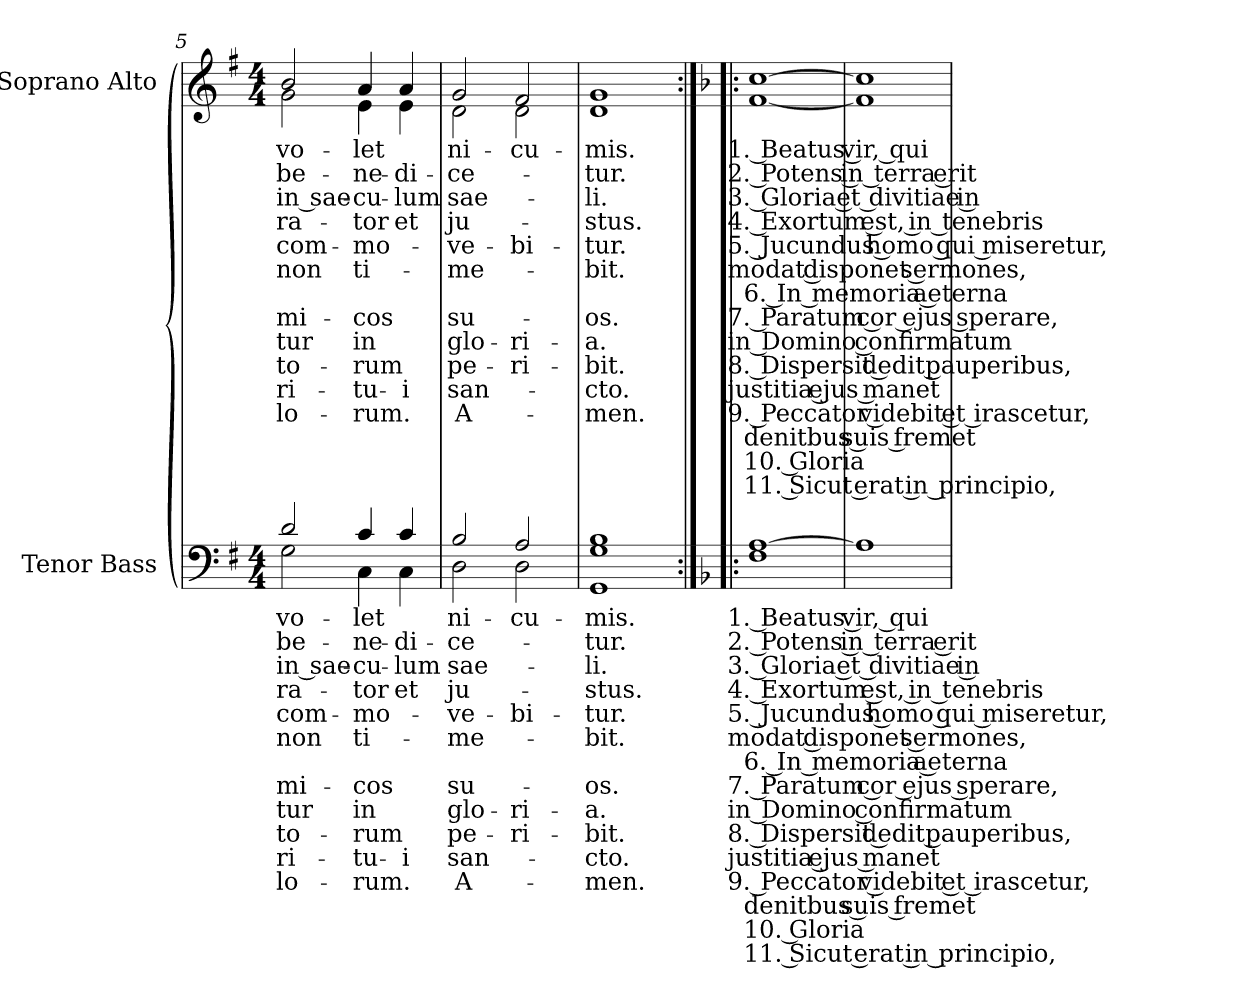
**kern	**text	**text	**text	**text	**text	**text	**text	**text	**text	**text	**text	**text	**text	**text	**text	**kern	**text	**text	**text	**text	**text	**text	**text	**text	**text	**text	**text	**text	**text	**text	**text
*part2	*part2	*part2	*part2	*part2	*part2	*part2	*part2	*part2	*part2	*part2	*part2	*part2	*part2	*part2	*part2	*part1	*part1	*part1	*part1	*part1	*part1	*part1	*part1	*part1	*part1	*part1	*part1	*part1	*part1	*part1	*part1
*staff2	*staff2	*staff2	*staff2	*staff2	*staff2	*staff2	*staff2	*staff2	*staff2	*staff2	*staff2	*staff2	*staff2	*staff2	*staff2	*staff1	*staff1	*staff1	*staff1	*staff1	*staff1	*staff1	*staff1	*staff1	*staff1	*staff1	*staff1	*staff1	*staff1	*staff1	*staff1
*I"Tenor Bass	*	*	*	*	*	*	*	*	*	*	*	*	*	*	*	*I"Soprano Alto	*	*	*	*	*	*	*	*	*	*	*	*	*	*	*
*I'T. B.	*	*	*	*	*	*	*	*	*	*	*	*	*	*	*	*I'S. A.	*	*	*	*	*	*	*	*	*	*	*	*	*	*	*
*clefF4	*	*	*	*	*	*	*	*	*	*	*	*	*	*	*	*clefG2	*	*	*	*	*	*	*	*	*	*	*	*	*	*	*
*k[f#]	*	*	*	*	*	*	*	*	*	*	*	*	*	*	*	*k[f#]	*	*	*	*	*	*	*	*	*	*	*	*	*	*	*
*G:	*	*	*	*	*	*	*	*	*	*	*	*	*	*	*	*G:	*	*	*	*	*	*	*	*	*	*	*	*	*	*	*
*M4/4	*	*	*	*	*	*	*	*	*	*	*	*	*	*	*	*M4/4	*	*	*	*	*	*	*	*	*	*	*	*	*	*	*
=5	=5	=5	=5	=5	=5	=5	=5	=5	=5	=5	=5	=5	=5	=5	=5	=5	=5	=5	=5	=5	=5	=5	=5	=5	=5	=5	=5	=5	=5	=5	=5
!	!LO:LY:a	!LO:LY:a	!LO:LY:a	!LO:LY:a	!LO:LY:a	!LO:LY:a	!	!LO:LY:a	!LO:LY:a	!LO:LY:a	!LO:LY:a	!LO:LY:a	!	!	!	!	!LO:LY:b	!LO:LY:b	!LO:LY:b	!LO:LY:b	!LO:LY:b	!LO:LY:b	!	!LO:LY:b	!LO:LY:b	!LO:LY:b	!LO:LY:b	!LO:LY:b	!	!	!
*^	*	*	*	*	*	*	*	*	*	*	*	*	*	*	*	*^	*	*	*	*	*	*	*	*	*	*	*	*	*	*	*
2d/	2G\	vo-	be-	in sae-	-ra-	com-	non	.	mi-	-tur	to-	ri-	lo-	.	.	.	2b/	2g\	vo-	be-	in sae-	-ra-	com-	non	.	mi-	-tur	to-	ri-	lo-	.	.	.
!	!	!LO:LY:a	!LO:LY:a	!LO:LY:a	!LO:LY:a	!LO:LY:a	!LO:LY:a	!	!LO:LY:a	!LO:LY:a	!LO:LY:a	!LO:LY:a	!LO:LY:a	!	!	!	!	!	!LO:LY:b	!LO:LY:b	!LO:LY:b	!LO:LY:b	!LO:LY:b	!LO:LY:b	!	!LO:LY:b	!LO:LY:b	!LO:LY:b	!LO:LY:b	!LO:LY:b	!	!	!
4c/	4C\	-let	-ne-	-cu-	-tor	-mo-	ti-	.	-cos	in	-rum	-tu-	-rum.	.	.	.	4a/	4e\	-let	-ne-	-cu-	-tor	-mo-	ti-	.	-cos	in	-rum	-tu-	-rum.	.	.	.
!	!	!	!LO:LY:a	!LO:LY:a	!LO:LY:a	!	!	!	!	!	!	!LO:LY:a	!	!	!	!	!	!	!	!LO:LY:b	!LO:LY:b	!LO:LY:b	!	!	!	!	!	!	!LO:LY:b	!	!	!	!
4c/	4C\	.	-di-	-lum	et	.	.	.	.	.	.	-i	.	.	.	.	4a/	4e\	.	-di-	-lum	et	.	.	.	.	.	.	-i	.	.	.	.
=6	=6	=6	=6	=6	=6	=6	=6	=6	=6	=6	=6	=6	=6	=6	=6	=6	=6	=6	=6	=6	=6	=6	=6	=6	=6	=6	=6	=6	=6	=6	=6	=6	=6
!	!	!LO:LY:a	!LO:LY:a	!LO:LY:a	!LO:LY:a	!LO:LY:a	!LO:LY:a	!	!LO:LY:a	!LO:LY:a	!LO:LY:a	!LO:LY:a	!LO:LY:a	!	!	!	!	!	!LO:LY:b	!LO:LY:b	!LO:LY:b	!LO:LY:b	!LO:LY:b	!LO:LY:b	!	!LO:LY:b	!LO:LY:b	!LO:LY:b	!LO:LY:b	!LO:LY:b	!	!	!
2B/	2D\	ni-	-ce-	sae-	ju-	-ve-	-me-	.	su-	glo-	pe-	san-	A-	.	.	.	2g/	2d\	ni-	-ce-	sae-	ju-	-ve-	-me-	.	su-	glo-	pe-	san-	A-	.	.	.
!	!	!LO:LY:a	!	!	!	!LO:LY:a	!	!	!	!LO:LY:a	!LO:LY:a	!	!	!	!	!	!	!	!LO:LY:b	!	!	!	!LO:LY:b	!	!	!	!LO:LY:b	!LO:LY:b	!	!	!	!	!
2A/	2D\	-cu-	.	.	.	-bi-	.	.	.	-ri-	-ri-	.	.	.	.	.	2f#/	2d\	-cu-	.	.	.	-bi-	.	.	.	-ri-	-ri-	.	.	.	.	.
=7	=7	=7	=7	=7	=7	=7	=7	=7	=7	=7	=7	=7	=7	=7	=7	=7	=7	=7	=7	=7	=7	=7	=7	=7	=7	=7	=7	=7	=7	=7	=7	=7	=7
!	!	!LO:LY:a	!LO:LY:a	!LO:LY:a	!LO:LY:a	!LO:LY:a	!LO:LY:a	!	!LO:LY:a	!LO:LY:a	!LO:LY:a	!LO:LY:a	!LO:LY:a	!	!	!	!	!	!LO:LY:b	!LO:LY:b	!LO:LY:b	!LO:LY:b	!LO:LY:b	!LO:LY:b	!	!LO:LY:b	!LO:LY:b	!LO:LY:b	!LO:LY:b	!LO:LY:b	!	!	!
*v	*v	*	*	*	*	*	*	*	*	*	*	*	*	*	*	*	*	*	*	*	*	*	*	*	*	*	*	*	*	*	*	*	*
*	*	*	*	*	*	*	*	*	*	*	*	*	*	*	*	*v	*v	*	*	*	*	*	*	*	*	*	*	*	*	*	*	*
1GG 1G 1B	-mis.	-tur.	-li.	-stus.	-tur.	-bit.	.	-os.	-a.	-bit.	-cto.	-men.	.	.	.	1d 1g	-mis.	-tur.	-li.	-stus.	-tur.	-bit.	.	-os.	-a.	-bit.	-cto.	-men.	.	.	.
!!LO:PB:g=z
=8:|!|:	=8:|!|:	=8:|!|:	=8:|!|:	=8:|!|:	=8:|!|:	=8:|!|:	=8:|!|:	=8:|!|:	=8:|!|:	=8:|!|:	=8:|!|:	=8:|!|:	=8:|!|:	=8:|!|:	=8:|!|:	=8:|!|:	=8:|!|:	=8:|!|:	=8:|!|:	=8:|!|:	=8:|!|:	=8:|!|:	=8:|!|:	=8:|!|:	=8:|!|:	=8:|!|:	=8:|!|:	=8:|!|:	=8:|!|:	=8:|!|:	=8:|!|:
*k[b-]	*	*	*	*	*	*	*	*	*	*	*	*	*	*	*	*k[b-]	*	*	*	*	*	*	*	*	*	*	*	*	*	*	*
*F:	*	*	*	*	*	*	*	*	*	*	*	*	*	*	*	*F:	*	*	*	*	*	*	*	*	*	*	*	*	*	*	*
!	!LO:LY:a:rj	!LO:LY:a:rj	!LO:LY:a:rj	!LO:LY:a:rj	!LO:LY:a:rj	!LO:LY:a:rj	!LO:LY:a:rj	!LO:LY:a:rj	!LO:LY:a:rj	!LO:LY:a:rj	!LO:LY:a:rj	!LO:LY:a:rj	!LO:LY:a:rj	!LO:LY:a:rj	!LO:LY:a:rj	!	!LO:LY:b:rj	!LO:LY:b:rj	!LO:LY:b:rj	!LO:LY:b:rj	!LO:LY:b:rj	!LO:LY:b:rj	!LO:LY:b:rj	!LO:LY:b:rj	!LO:LY:b:rj	!LO:LY:b:rj	!LO:LY:b:rj	!LO:LY:b:rj	!LO:LY:b:rj	!LO:LY:b:rj	!LO:LY:b:rj
*^	*	*	*	*	*	*	*	*	*	*	*	*	*	*	*	*	*	*	*	*	*	*	*	*	*	*	*	*	*	*	*
[1A	1F	1. Beatus vir, qui	2. Potens in terra erit	3. Gloria et divitiae in	4. Exortum est, in tenebris	5. Jucundus homo qui miseretur,	modat disponet sermones,	6. In memoria aeterna	7. Paratum cor ejus sperare,	in Domino confirmatum	8. Dispersit dedit pauperibus,	justitia ejus manet	9. Peccator videbit et irascetur,	denitbus suis fremet	10. Gloria	11. Sicut erat in principio,	[1f [1cc	1. Beatus vir, qui	2. Potens in terra erit	3. Gloria et divitiae in	4. Exortum est, in tenebris	5. Jucundus homo qui miseretur,	modat disponet sermones,	6. In memoria aeterna	7. Paratum cor ejus sperare,	in Domino confirmatum	8. Dispersit dedit pauperibus,	justitia ejus manet	9. Peccator videbit et irascetur,	denitbus suis fremet	10. Gloria	11. Sicut erat in principio,
*v	*v	*	*	*	*	*	*	*	*	*	*	*	*	*	*	*	*	*	*	*	*	*	*	*	*	*	*	*	*	*	*	*
=9	=9	=9	=9	=9	=9	=9	=9	=9	=9	=9	=9	=9	=9	=9	=9	=9	=9	=9	=9	=9	=9	=9	=9	=9	=9	=9	=9	=9	=9	=9	=9
1A]	.	.	.	.	.	.	.	.	.	.	.	.	.	.	.	1f] 1cc]	.	.	.	.	.	.	.	.	.	.	.	.	.	.	.
=	=	=	=	=	=	=	=	=	=	=	=	=	=	=	=	=	=	=	=	=	=	=	=	=	=	=	=	=	=	=	=
*-	*-	*-	*-	*-	*-	*-	*-	*-	*-	*-	*-	*-	*-	*-	*-	*-	*-	*-	*-	*-	*-	*-	*-	*-	*-	*-	*-	*-	*-	*-	*-
